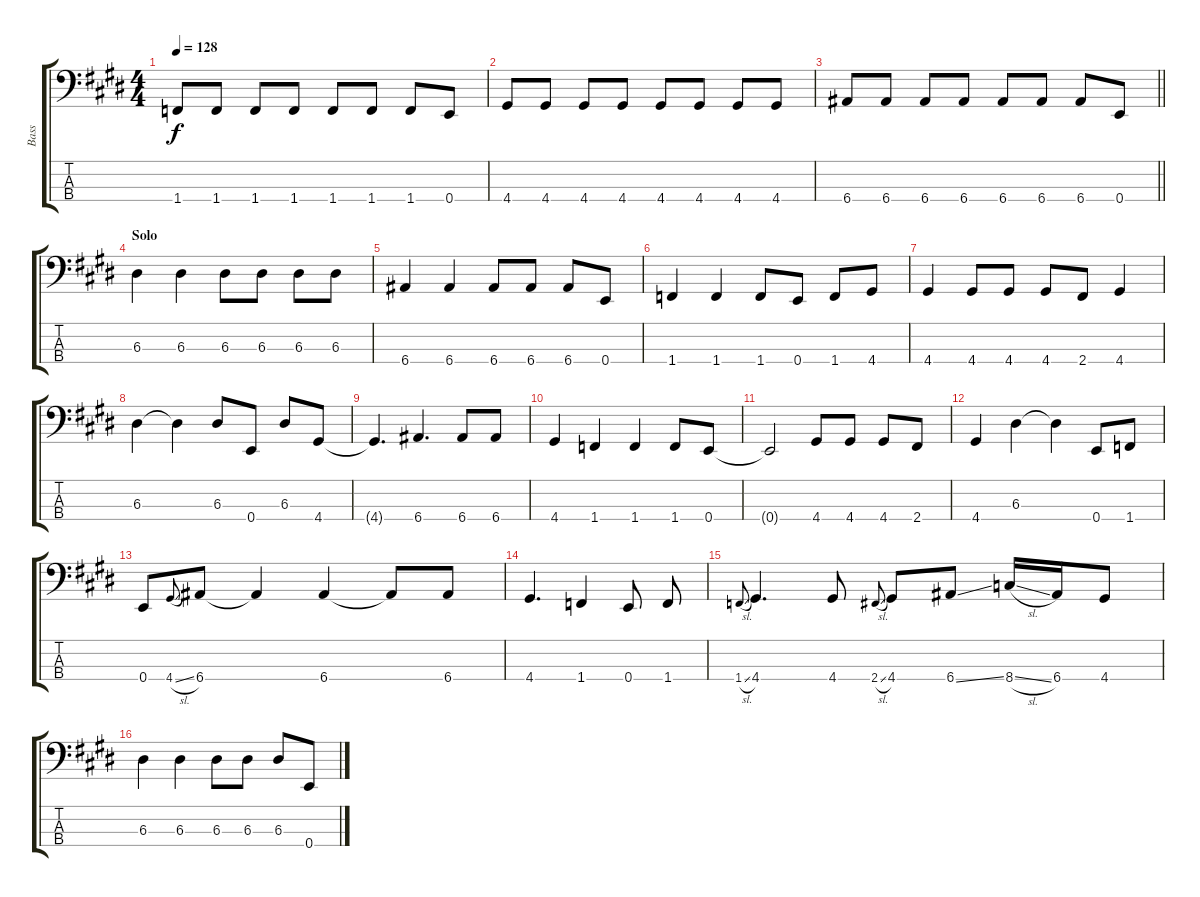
\track ("Bass" "Bass") {instrument electricbasspick}
\staff {score tabs}
\tuning (G2 D2 A1 E1) {hide}
\ts (4 4)
\tempo 128
\clef f4
\ks e
1.4.8{dy f} 1.4.8 1.4.8 1.4.8 1.4.8 1.4.8 1.4.8 0.4.8 |
4.4.8 4.4.8 4.4.8 4.4.8 4.4.8 4.4.8 4.4.8 4.4.8 |
\barLineRight lightlight
6.4.8 6.4.8 6.4.8 6.4.8 6.4.8 6.4.8 6.4.8 0.4.8 |
\section ("" "Solo")
6.3.4 6.3.4 6.3.8 6.3.8 6.3.8 6.3.8 |
6.4.4 6.4.4 6.4.8 6.4.8 6.4.8 0.4.8 |
1.4.4 1.4.4 1.4.8 0.4.8 1.4.8 4.4.8 |
4.4.4 4.4.8 4.4.8 4.4.8 2.4.8 4.4.4 |
6.3.4 6.3{t}.4 6.3.8 0.4.8 6.3.8 4.4.8 |
4.4{t}.4{d} 6.4.4{d} 6.4.8 6.4.8 |
4.4.4 1.4.4 1.4.4 1.4.8 0.4.8 |
0.4{t}.2 4.4.8 4.4.8 4.4.8 2.4.8 |
4.4.4 6.3.4 6.3{t}.4 0.4.8 1.4.8 |
0.4.8 4.4{sl}.8{gr onbeat} 6.4.8 6.4{t}.4 6.4.4 6.4{t}.8 6.4.8 |
4.4.4{d} 1.4.4 0.4.8 1.4.8 |
1.4{sl}.8{gr onbeat} 4.4.4{d} 4.4.8 2.4{sl}.8{gr onbeat} 4.4.8 6.4{ss}.8 8.4{sl}.16 6.4.16 4.4.8 |
6.3.4 6.3.4 6.3.8 6.3.8 6.3.8 0.4.8
